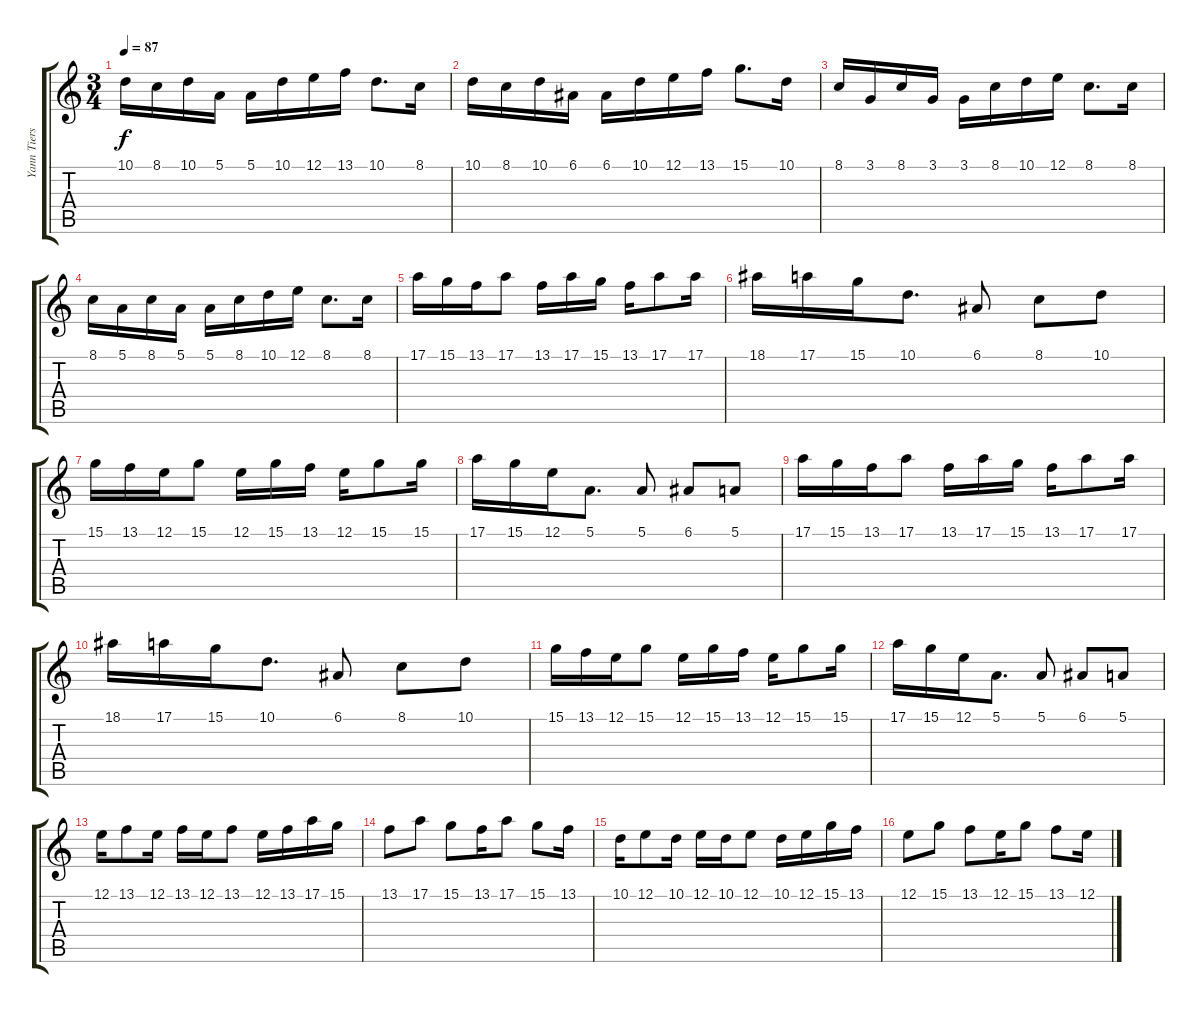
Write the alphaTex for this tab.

\track ("Yann Tiersen" "Yann Tiers") {instrument harpsichord}
\staff {score tabs}
\tuning (E4 B3 G3 D3 A2 E2) {hide}
\ts (3 4)
\tempo 87
\clef g2
\ks c
10.1.16{dy f} 8.1.16 10.1.16 5.1.16 5.1.16 10.1.16 12.1.16 13.1.16 10.1.8{d} 8.1.16 |
10.1.16 8.1.16 10.1.16 6.1.16 6.1.16 10.1.16 12.1.16 13.1.16 15.1.8{d} 10.1.16 |
8.1.16 3.1.16 8.1.16 3.1.16 3.1.16 8.1.16 10.1.16 12.1.16 8.1.8{d} 8.1.16 |
8.1.16 5.1.16 8.1.16 5.1.16 5.1.16 8.1.16 10.1.16 12.1.16 8.1.8{d} 8.1.16 |
17.1.16 15.1.16 13.1.16 17.1.8 13.1.16 17.1.16 15.1.16 13.1.16 17.1.8 17.1.16 |
18.1.16 17.1.16 15.1.16 10.1.8{d} 6.1.8 8.1.8 10.1.8 |
15.1.16 13.1.16 12.1.16 15.1.8 12.1.16 15.1.16 13.1.16 12.1.16 15.1.8 15.1.16 |
17.1.16 15.1.16 12.1.16 5.1.8{d} 5.1.8 6.1.8 5.1.8 |
17.1.16 15.1.16 13.1.16 17.1.8 13.1.16 17.1.16 15.1.16 13.1.16 17.1.8 17.1.16 |
18.1.16 17.1.16 15.1.16 10.1.8{d} 6.1.8 8.1.8 10.1.8 |
15.1.16 13.1.16 12.1.16 15.1.8 12.1.16 15.1.16 13.1.16 12.1.16 15.1.8 15.1.16 |
17.1.16 15.1.16 12.1.16 5.1.8{d} 5.1.8 6.1.8 5.1.8 |
12.1.16 13.1.8 12.1.16 13.1.16 12.1.16 13.1.8 12.1.16 13.1.16 17.1.16 15.1.16 |
13.1.8 17.1.8 15.1.8 13.1.16 17.1.8 15.1.8 13.1.16 |
10.1.16 12.1.8 10.1.16 12.1.16 10.1.16 12.1.8 10.1.16 12.1.16 15.1.16 13.1.16 |
12.1.8 15.1.8 13.1.8 12.1.16 15.1.8 13.1.8 12.1.16
